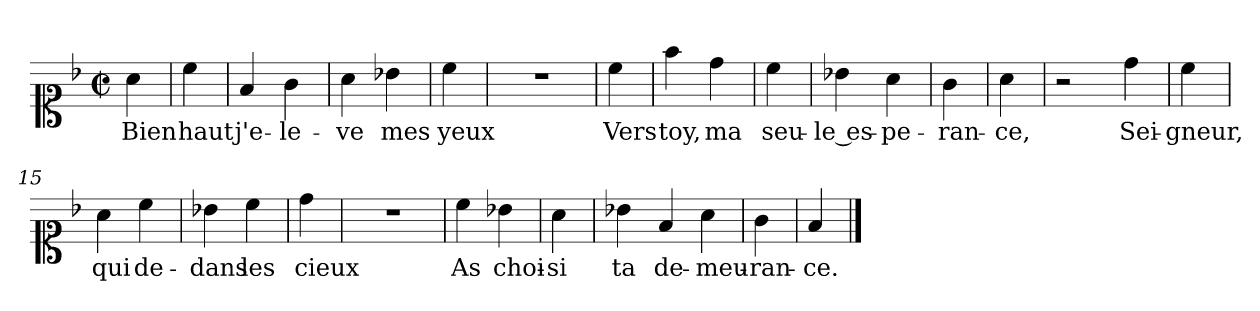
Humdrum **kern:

**kern	**text
*part1	*part1
*staff1	*staff1
*clefC1	*
*k[b-]	*
*F:	*
*M2/2	*
*met(c|)	*
=1	=1
4a	Bien
=2	=2
4cc	haut
=3	=3
4f	j'e-
4g	-le-
=4	=4
4a	-ve
4b-X	mes
=5	=5
4cc	yeux
=6	=6
1r	.
=7	=7
4cc	Vers
=8	=8
4ff	toy,
4dd	ma
=9	=9
4cc	seu-
=10	=10
4b-X	-le es-
4a	-pe-
=11	=11
4g	-ran-
=12	=12
4a	-ce,
=13	=13
2r	.
4dd	Sei-
=14	=14
4cc	-gneur,
=15	=15
4a	qui
4cc	de-
=16	=16
4b-X	-dans
4cc	les
=17	=17
4dd	cieux
=18	=18
1r	.
=19	=19
4cc	As
4b-X	choi-
=20	=20
4a	-si
=21	=21
4b-X	ta
4f	de-
4a	-meu-
=23	=23
4g	-ran-
=24	=24
4f	-ce.
==	==
*-	*-
